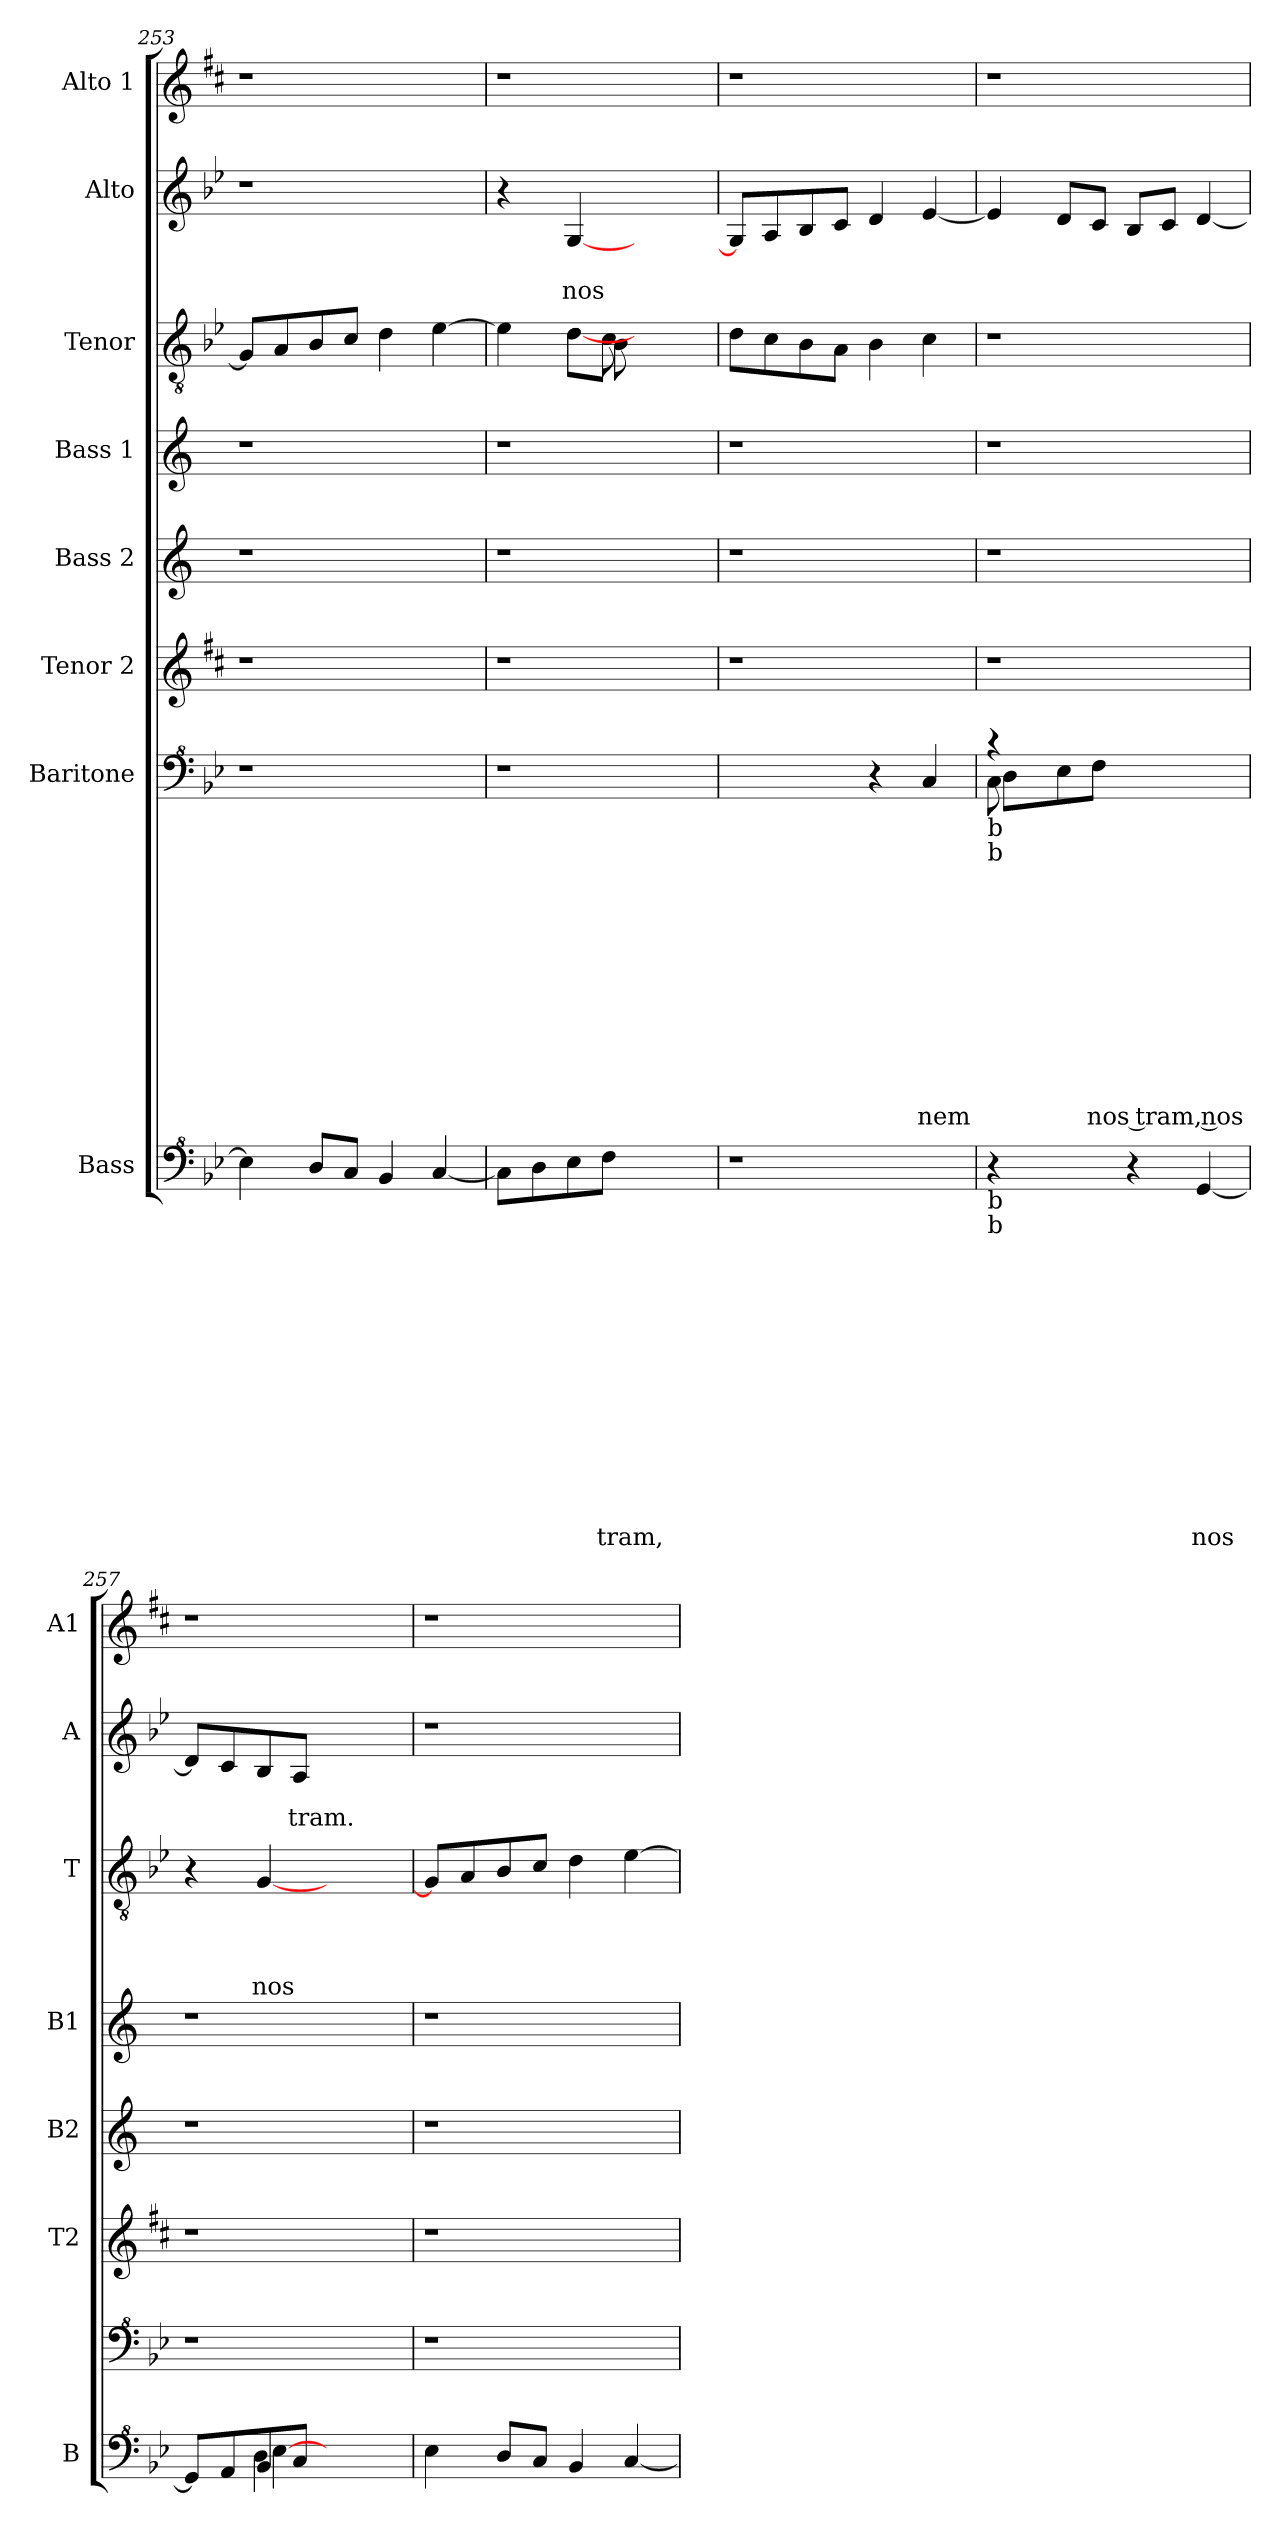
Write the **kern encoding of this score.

**kern	**text	**text	**text	**text	**text	**text	**text	**text	**text	**text	**text	**text	**text	**kern	**text	**text	**text	**text	**text	**text	**text	**text	**text	**text	**text	**kern	**kern	**kern	**kern	**text	**text	**text	**text	**kern	**text	**text	**kern
*part8	*part8	*part8	*part8	*part8	*part8	*part8	*part8	*part8	*part8	*part8	*part8	*part8	*part8	*part7	*part7	*part7	*part7	*part7	*part7	*part7	*part7	*part7	*part7	*part7	*part7	*part6	*part5	*part4	*part3	*part3	*part3	*part3	*part3	*part2	*part2	*part2	*part1
*staff8	*staff8	*staff8	*staff8	*staff8	*staff8	*staff8	*staff8	*staff8	*staff8	*staff8	*staff8	*staff8	*staff8	*staff7	*staff7	*staff7	*staff7	*staff7	*staff7	*staff7	*staff7	*staff7	*staff7	*staff7	*staff7	*staff6	*staff5	*staff4	*staff3	*staff3	*staff3	*staff3	*staff3	*staff2	*staff2	*staff2	*staff1
*I"Bass	*	*	*	*	*	*	*	*	*	*	*	*	*	*I"Baritone	*	*	*	*	*	*	*	*	*	*	*	*I"Tenor 2	*I"Bass 2	*I"Bass 1	*I"Tenor	*	*	*	*	*I"Alto	*	*	*I"Alto 1
*I'B	*	*	*	*	*	*	*	*	*	*	*	*	*	*	*	*	*	*	*	*	*	*	*	*	*	*I'T2	*I'B2	*I'B1	*I'T	*	*	*	*	*I'A	*	*	*I'A1
*clefF^4	*	*	*	*	*	*	*	*	*	*	*	*	*	*clefF^4	*	*	*	*	*	*	*	*	*	*	*	*clefG2	*clefG2	*clefG2	*clefGv2	*	*	*	*	*clefG2	*	*	*clefG2
*	*	*	*	*	*	*	*	*	*	*	*	*	*	*	*	*	*	*	*	*	*	*	*	*	*	*ITrd1c2	*	*	*ITrd1c2	*	*	*	*	*ITrd1c2	*	*	*ITrd1c2
*k[b-e-]	*	*	*	*	*	*	*	*	*	*	*	*	*	*k[b-e-]	*	*	*	*	*	*	*	*	*	*	*	*k[]	*k[]	*k[]	*k[b-e-a-d-]	*	*	*	*	*k[b-e-a-d-]	*	*	*k[]
*B-:	*	*	*	*	*	*	*	*	*	*	*	*	*	*B-:	*	*	*	*	*	*	*	*	*	*	*	*C:	*C:	*C:	*A-:	*	*	*	*	*A-:	*	*	*C:
=253	=253	=253	=253	=253	=253	=253	=253	=253	=253	=253	=253	=253	=253	=253	=253	=253	=253	=253	=253	=253	=253	=253	=253	=253	=253	=253	=253	=253	=253	=253	=253	=253	=253	=253	=253	=253	=253
4e-\]	.	.	.	.	.	.	.	.	.	.	.	.	.	1r	.	.	.	.	.	.	.	.	.	.	.	1r	1r	1r	8F/L]	.	.	.	.	1r	.	.	1r
.	.	.	.	.	.	.	.	.	.	.	.	.	.	.	.	.	.	.	.	.	.	.	.	.	.	.	.	.	8G/	.	.	.	.	.	.	.	.
8d/L	.	.	.	.	.	.	.	.	.	.	.	.	.	.	.	.	.	.	.	.	.	.	.	.	.	.	.	.	8A-/	.	.	.	.	.	.	.	.
8c/J	.	.	.	.	.	.	.	.	.	.	.	.	.	.	.	.	.	.	.	.	.	.	.	.	.	.	.	.	8B-/J	.	.	.	.	.	.	.	.
4B-/	.	.	.	.	.	.	.	.	.	.	.	.	.	.	.	.	.	.	.	.	.	.	.	.	.	.	.	.	4c\	.	.	.	.	.	.	.	.
[<4c/	.	.	.	.	.	.	.	.	.	.	.	.	.	.	.	.	.	.	.	.	.	.	.	.	.	.	.	.	[>4d-\	.	.	.	.	.	.	.	.
=254	=254	=254	=254	=254	=254	=254	=254	=254	=254	=254	=254	=254	=254	=254	=254	=254	=254	=254	=254	=254	=254	=254	=254	=254	=254	=254	=254	=254	=254	=254	=254	=254	=254	=254	=254	=254	=254
*	*	*	*	*	*	*	*	*	*	*	*	*	*	*	*	*	*	*	*	*	*	*	*	*	*	*	*	*	*^	*	*	*	*	*	*	*	*
*	*	*	*	*	*	*	*	*	*	*	*	*	*	*	*	*	*	*	*	*	*	*	*	*	*	*	*	*	*	*^	*	*	*	*	*	*	*	*
*	*	*	*	*	*	*	*	*	*	*	*	*	*	*	*	*	*	*	*	*	*	*	*	*	*	*	*	*	*	*	*^	*	*	*	*	*	*	*	*
8c\L]	.	.	.	.	.	.	.	.	.	.	.	.	.	1r	.	.	.	.	.	.	.	.	.	.	.	1r	1r	1r	4d-\]	4.ryy	4.ryy	4ryy	.	.	.	.	4r	.	.	1r
8d\	.	.	.	.	.	.	.	.	.	.	.	.	.	.	.	.	.	.	.	.	.	.	.	.	.	.	.	.	.	.	.	.	.	.	.	.	.	.	.	.
!	!	!	!	!	!	!	!	!	!	!	!	!	!	!	!	!	!	!	!	!	!	!	!	!	!	!	!	!	!	!	!	!	!	!	!	!	!	!	!LO:LY:b	!
8e-\	.	.	.	.	.	.	.	.	.	.	.	.	.	.	.	.	.	.	.	.	.	.	.	.	.	.	.	.	8c\L	.	.	[>4c\	.	.	.	.	[<4F/	.	nos	.
!	!	!	!	!	!	!	!	!	!	!	!	!	!LO:LY:b	!	!	!	!	!	!	!	!	!	!	!	!	!	!	!	!	!	!	!	!	!	!	!	!	!	!	!
8f\J	.	.	.	.	.	.	.	.	.	.	.	.	tram,	.	.	.	.	.	.	.	.	.	.	.	.	.	.	.	8B-\J	8A-\	8B-\	.	.	.	.	.	.	.	.	.
2ryy	.	.	.	.	.	.	.	.	.	.	.	.	.	.	.	.	.	.	.	.	.	.	.	.	.	.	.	.	2ryy	2ryy	2ryy	2ryy	.	.	.	.	2ryy	.	.	.
*	*	*	*	*	*	*	*	*	*	*	*	*	*	*	*	*	*	*	*	*	*	*	*	*	*	*	*	*	*v	*v	*v	*v	*	*	*	*	*	*	*	*
=255	=255	=255	=255	=255	=255	=255	=255	=255	=255	=255	=255	=255	=255	=255	=255	=255	=255	=255	=255	=255	=255	=255	=255	=255	=255	=255	=255	=255	=255	=255	=255	=255	=255	=255	=255	=255	=255
1r	.	.	.	.	.	.	.	.	.	.	.	.	.	2ryy	.	.	.	.	.	.	.	.	.	.	.	1r	1r	1r	8c\L	.	.	.	.	8F/L]	.	.	1r
.	.	.	.	.	.	.	.	.	.	.	.	.	.	.	.	.	.	.	.	.	.	.	.	.	.	.	.	.	8B-\	.	.	.	.	8G/	.	.	.
.	.	.	.	.	.	.	.	.	.	.	.	.	.	.	.	.	.	.	.	.	.	.	.	.	.	.	.	.	8A-\	.	.	.	.	8A-/	.	.	.
.	.	.	.	.	.	.	.	.	.	.	.	.	.	.	.	.	.	.	.	.	.	.	.	.	.	.	.	.	8G\J	.	.	.	.	8B-/J	.	.	.
.	.	.	.	.	.	.	.	.	.	.	.	.	.	4r	.	.	.	.	.	.	.	.	.	.	.	.	.	.	4A-\	.	.	.	.	4c/	.	.	.
!	!	!	!	!	!	!	!	!	!	!	!	!	!	!	!	!	!	!	!	!	!	!	!	!	!LO:LY:b:rj	!	!	!	!	!	!	!	!	!	!	!	!
.	.	.	.	.	.	.	.	.	.	.	.	.	.	4c/	.	.	.	.	.	.	.	.	.	.	nem	.	.	.	4B-\	.	.	.	.	[<4d-/	.	.	.
!!LO:LB:g=z
=256	=256	=256	=256	=256	=256	=256	=256	=256	=256	=256	=256	=256	=256	=256	=256	=256	=256	=256	=256	=256	=256	=256	=256	=256	=256	=256	=256	=256	=256	=256	=256	=256	=256	=256	=256	=256	=256
*	*	*	*	*	*	*	*	*	*	*	*	*	*	*^	*	*	*	*	*	*	*	*	*	*	*	*	*	*	*	*	*	*	*	*	*	*	*
*	*	*	*	*	*	*	*	*	*	*	*	*	*	*	*^	*	*	*	*	*	*	*	*	*	*	*	*	*	*	*	*	*	*	*	*	*	*	*
!	!	!	!	!	!	!	!	!	!	!	!	!	!	!LO:TX:b:t=b	!	!	!	!	!	!	!	!	!	!	!	!	!	!	!	!	!	!	!	!	!	!	!	!	!
!	!	!	!	!	!	!	!	!	!	!	!	!	!	!LO:TX:b:t=b	!	!	!	!	!	!	!	!	!	!	!	!	!	!	!	!	!	!	!	!	!	!	!	!	!
!LO:TX:b:t=b	!	!	!	!	!	!	!	!	!	!	!	!	!	!	!	!	!	!	!	!	!	!	!	!	!	!	!	!	!	!	!	!	!	!	!	!	!	!	!
!LO:TX:b:t=b	!	!	!	!	!	!	!	!	!	!	!	!	!	!	!	!	!	!	!	!	!	!	!	!	!	!	!	!	!	!	!	!	!	!	!	!	!	!	!
4r	.	.	.	.	.	.	.	.	.	.	.	.	.	4rcc	8c\	8d\L	.	.	.	.	.	.	.	.	.	.	.	1r	1r	1r	1r	.	.	.	.	4d-/]	.	.	1r
.	.	.	.	.	.	.	.	.	.	.	.	.	.	.	2ryy	8ryy	.	.	.	.	.	.	.	.	.	.	.	.	.	.	.	.	.	.	.	.	.	.	.
4ryy	.	.	.	.	.	.	.	.	.	.	.	.	.	2ryy	.	8e-\	.	.	.	.	.	.	.	.	.	.	.	.	.	.	.	.	.	.	.	8c/L	.	.	.
!	!	!	!	!	!	!	!	!	!	!	!	!	!	!	!	!	!	!	!	!	!	!	!	!	!	!	!LO:LY:b	!	!	!	!	!	!	!	!	!	!	!	!
.	.	.	.	.	.	.	.	.	.	.	.	.	.	.	.	8f\J	.	.	.	.	.	.	.	.	.	.	nos tram, nos	.	.	.	.	.	.	.	.	8B-/J	.	.	.
4r	.	.	.	.	.	.	.	.	.	.	.	.	.	.	.	2ryy	.	.	.	.	.	.	.	.	.	.	.	.	.	.	.	.	.	.	.	8A-/L	.	.	.
.	.	.	.	.	.	.	.	.	.	.	.	.	.	.	4.ryy	.	.	.	.	.	.	.	.	.	.	.	.	.	.	.	.	.	.	.	.	8B-/J	.	.	.
!	!	!	!	!	!	!	!	!	!	!	!	!	!LO:LY:b	!	!	!	!	!	!	!	!	!	!	!	!	!	!	!	!	!	!	!	!	!	!	!	!	!	!
[<4G/	.	.	.	.	.	.	.	.	.	.	.	.	nos	4ryy	.	.	.	.	.	.	.	.	.	.	.	.	.	.	.	.	.	.	.	.	.	[<4c/	.	.	.
*	*	*	*	*	*	*	*	*	*	*	*	*	*	*v	*v	*v	*	*	*	*	*	*	*	*	*	*	*	*	*	*	*	*	*	*	*	*	*	*	*
=257	=257	=257	=257	=257	=257	=257	=257	=257	=257	=257	=257	=257	=257	=257	=257	=257	=257	=257	=257	=257	=257	=257	=257	=257	=257	=257	=257	=257	=257	=257	=257	=257	=257	=257	=257	=257	=257
*^	*	*	*	*	*	*	*	*	*	*	*	*	*	*	*	*	*	*	*	*	*	*	*	*	*	*	*	*	*	*	*	*	*	*	*	*	*
*	*^	*	*	*	*	*	*	*	*	*	*	*	*	*	*	*	*	*	*	*	*	*	*	*	*	*	*	*	*	*	*	*	*	*	*	*	*	*
8G/L]	4ryy	4ryy	.	.	.	.	.	.	.	.	.	.	.	.	.	1r	.	.	.	.	.	.	.	.	.	.	.	1r	1r	1r	4r	.	.	.	.	8c/L]	.	.	1r
8A/	.	.	.	.	.	.	.	.	.	.	.	.	.	.	.	.	.	.	.	.	.	.	.	.	.	.	.	.	.	.	.	.	.	.	.	8B-/	.	.	.
!	!	!	!	!	!	!	!	!	!	!	!	!	!	!	!	!	!	!	!	!	!	!	!	!	!	!	!	!	!	!	!	!	!	!	!LO:LY:b:rj	!	!	!	!
8B-/	4d\	[>4e-\	.	.	.	.	.	.	.	.	.	.	.	.	.	.	.	.	.	.	.	.	.	.	.	.	.	.	.	.	[<4F/	.	.	.	nos	8A-/	.	.	.
!	!	!	!	!	!	!	!	!	!	!	!	!	!	!	!	!	!	!	!	!	!	!	!	!	!	!	!	!	!	!	!	!	!	!	!	!	!	!LO:LY:b	!
8c/J	.	.	.	.	.	.	.	.	.	.	.	.	.	.	.	.	.	.	.	.	.	.	.	.	.	.	.	.	.	.	.	.	.	.	.	8G/J	.	tram.	.
2ryy	2ryy	2ryy	.	.	.	.	.	.	.	.	.	.	.	.	.	.	.	.	.	.	.	.	.	.	.	.	.	.	.	.	2ryy	.	.	.	.	2ryy	.	.	.
*v	*v	*v	*	*	*	*	*	*	*	*	*	*	*	*	*	*	*	*	*	*	*	*	*	*	*	*	*	*	*	*	*	*	*	*	*	*	*	*	*
=258	=258	=258	=258	=258	=258	=258	=258	=258	=258	=258	=258	=258	=258	=258	=258	=258	=258	=258	=258	=258	=258	=258	=258	=258	=258	=258	=258	=258	=258	=258	=258	=258	=258	=258	=258	=258	=258
4e-\	.	.	.	.	.	.	.	.	.	.	.	.	.	1r	.	.	.	.	.	.	.	.	.	.	.	1r	1r	1r	8F/L]	.	.	.	.	1r	.	.	1r
.	.	.	.	.	.	.	.	.	.	.	.	.	.	.	.	.	.	.	.	.	.	.	.	.	.	.	.	.	8G/	.	.	.	.	.	.	.	.
8d/L	.	.	.	.	.	.	.	.	.	.	.	.	.	.	.	.	.	.	.	.	.	.	.	.	.	.	.	.	8A-/	.	.	.	.	.	.	.	.
8c/J	.	.	.	.	.	.	.	.	.	.	.	.	.	.	.	.	.	.	.	.	.	.	.	.	.	.	.	.	8B-/J	.	.	.	.	.	.	.	.
4B-/	.	.	.	.	.	.	.	.	.	.	.	.	.	.	.	.	.	.	.	.	.	.	.	.	.	.	.	.	4c\	.	.	.	.	.	.	.	.
[<4c/	.	.	.	.	.	.	.	.	.	.	.	.	.	.	.	.	.	.	.	.	.	.	.	.	.	.	.	.	[>4d-\	.	.	.	.	.	.	.	.
=	=	=	=	=	=	=	=	=	=	=	=	=	=	=	=	=	=	=	=	=	=	=	=	=	=	=	=	=	=	=	=	=	=	=	=	=	=
*-	*-	*-	*-	*-	*-	*-	*-	*-	*-	*-	*-	*-	*-	*-	*-	*-	*-	*-	*-	*-	*-	*-	*-	*-	*-	*-	*-	*-	*-	*-	*-	*-	*-	*-	*-	*-	*-
